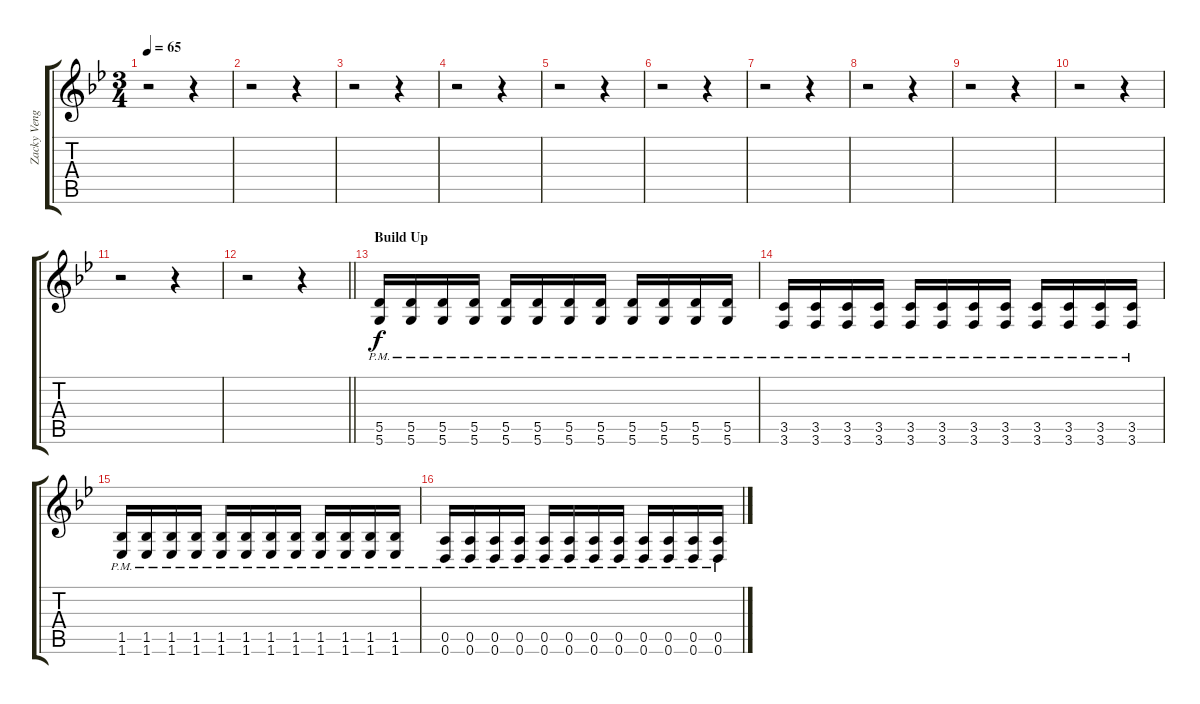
\track ("Zacky Vengeance" "Zacky Veng") {instrument distortionguitar}
\staff {score tabs}
\tuning (E4 B3 G3 D3 A2 D2) {hide}
\ts (3 4)
\tempo 65
\clef g2
\ks bb
r.2{dy f} r.4 |
r.2 r.4 |
r.2 r.4 |
r.2 r.4 |
r.2 r.4 |
r.2 r.4 |
r.2 r.4 |
r.2 r.4 |
r.2 r.4 |
r.2 r.4 |
r.2 r.4 |
\barLineRight lightlight
r.2 r.4 |
\section ("" "Build Up")
(5.5{pm} 5.6{pm}).16{volume 11 balance 14} (5.5{pm} 5.6{pm}).16 (5.5{pm} 5.6{pm}).16 (5.5{pm} 5.6{pm}).16 (5.5{pm} 5.6{pm}).16 (5.5{pm} 5.6{pm}).16 (5.5{pm} 5.6{pm}).16 (5.5{pm} 5.6{pm}).16 (5.5{pm} 5.6{pm}).16 (5.5{pm} 5.6{pm}).16 (5.5{pm} 5.6{pm}).16 (5.5{pm} 5.6{pm}).16 |
(3.5{pm} 3.6{pm}).16 (3.5{pm} 3.6{pm}).16 (3.5{pm} 3.6{pm}).16 (3.5{pm} 3.6{pm}).16 (3.5{pm} 3.6{pm}).16 (3.5{pm} 3.6{pm}).16 (3.5{pm} 3.6{pm}).16 (3.5{pm} 3.6{pm}).16 (3.5{pm} 3.6{pm}).16 (3.5{pm} 3.6{pm}).16 (3.5{pm} 3.6{pm}).16 (3.5{pm} 3.6{pm}).16 |
(1.5{pm} 1.6).16 (1.5{pm} 1.6{pm}).16 (1.5{pm} 1.6{pm}).16 (1.5{pm} 1.6{pm}).16 (1.5{pm} 1.6{pm}).16 (1.5{pm} 1.6{pm}).16 (1.5{pm} 1.6{pm}).16 (1.5{pm} 1.6{pm}).16 (1.5{pm} 1.6{pm}).16 (1.5{pm} 1.6{pm}).16 (1.5{pm} 1.6{pm}).16 (1.5{pm} 1.6{pm}).16 |
(0.5{pm} 0.6{pm}).16 (0.5 0.6{pm}).16 (0.5{pm} 0.6{pm}).16 (0.5{pm} 0.6{pm}).16 (0.5{pm} 0.6{pm}).16 (0.5{pm} 0.6{pm}).16 (0.5{pm} 0.6{pm}).16 (0.5{pm} 0.6{pm}).16 (0.5{pm} 0.6{pm}).16 (0.5{pm} 0.6{pm}).16 (0.5{pm} 0.6{pm}).16 (0.5{pm} 0.6{pm}).16
